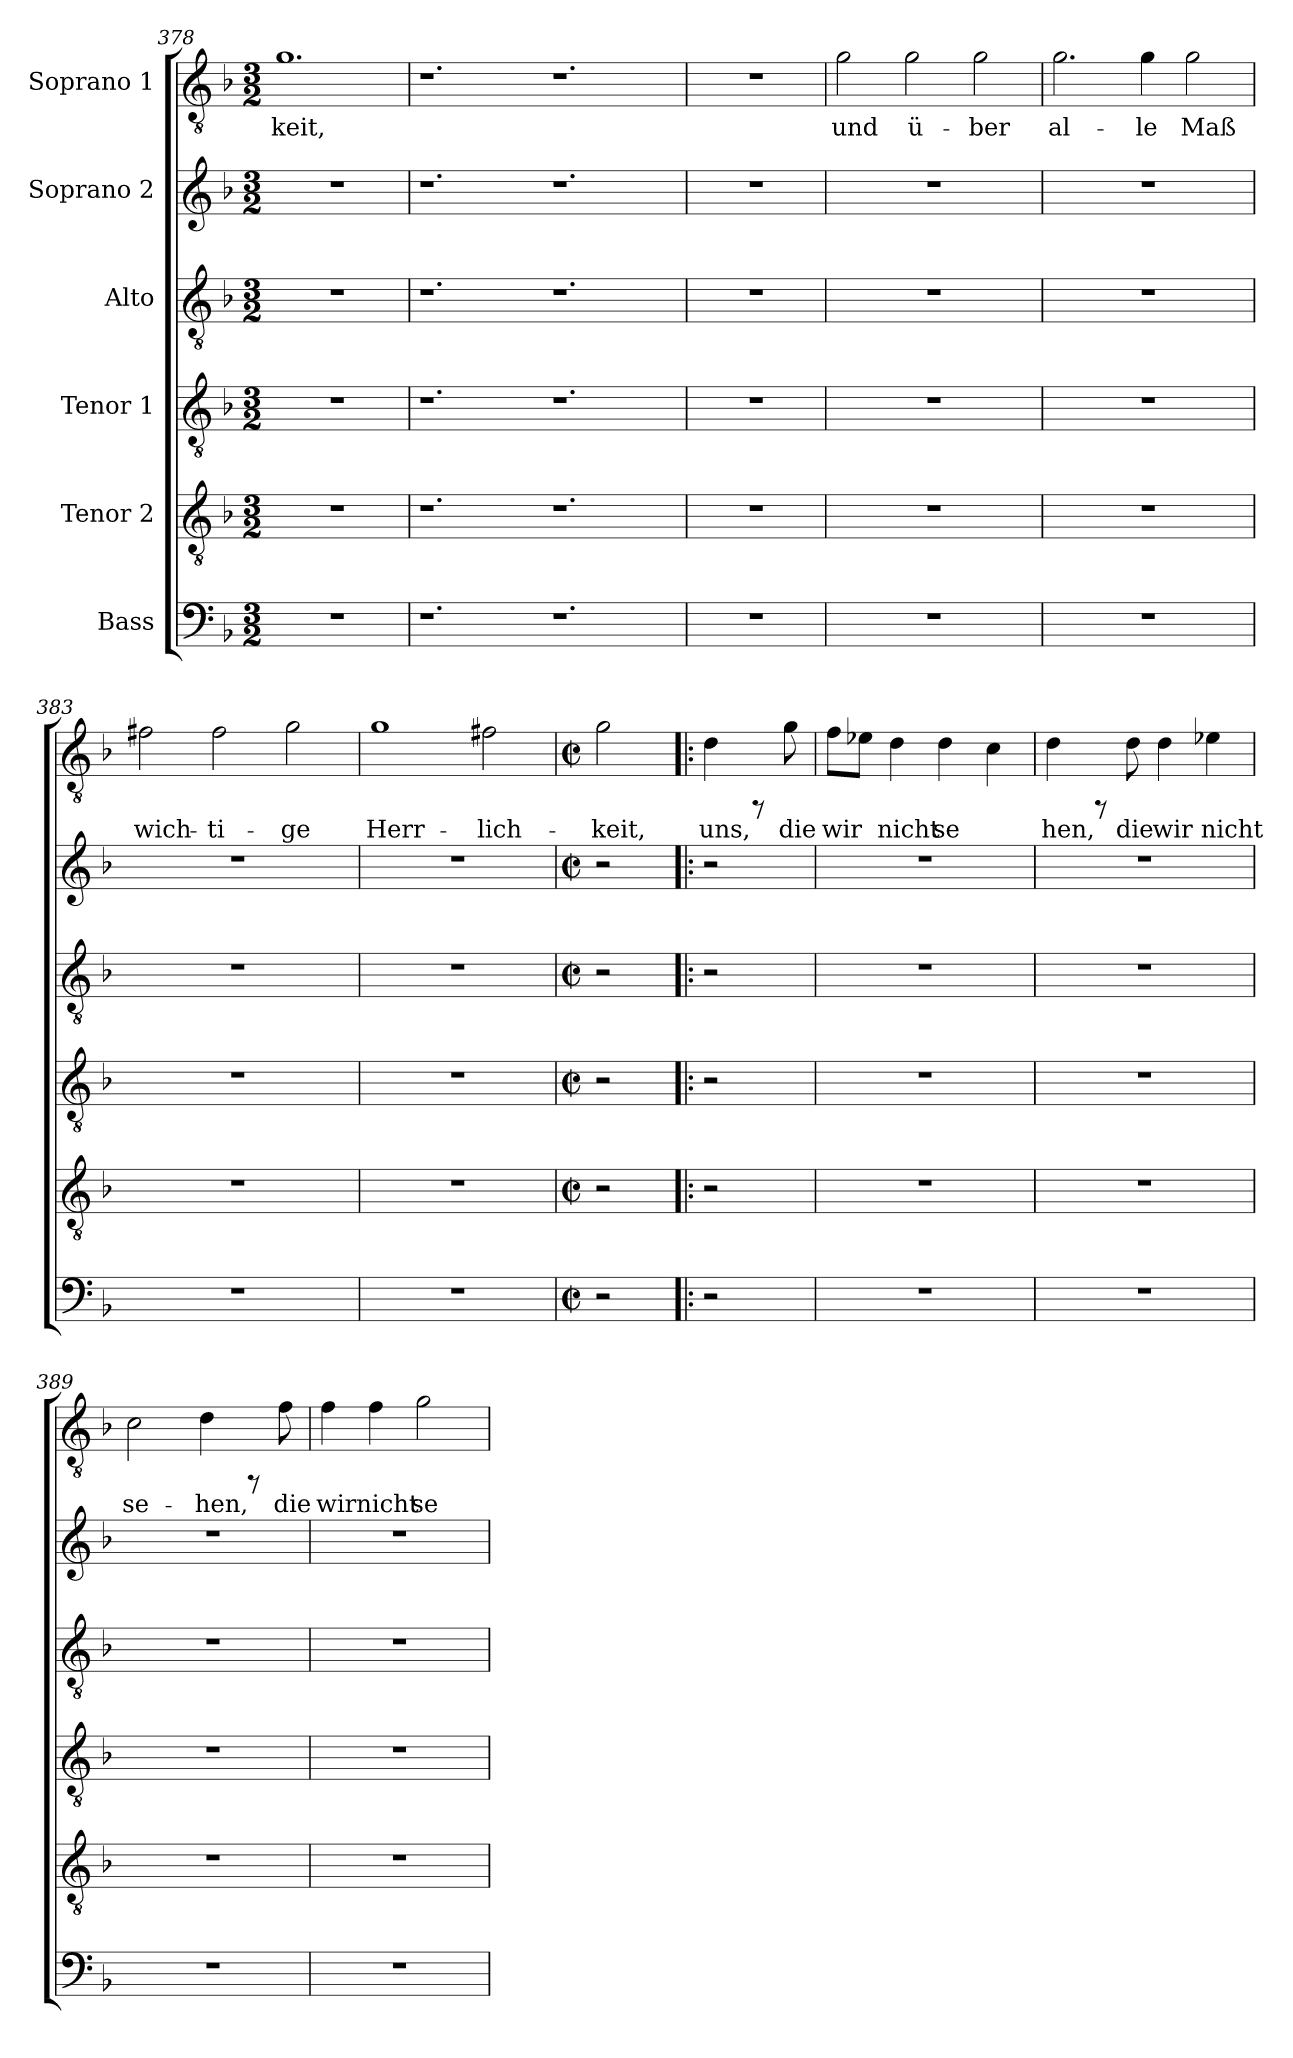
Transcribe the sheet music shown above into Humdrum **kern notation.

**kern	**kern	**kern	**kern	**kern	**kern	**text
*part6	*part5	*part4	*part3	*part2	*part1	*part1
*staff6	*staff5	*staff4	*staff3	*staff2	*staff1	*staff1
*I"Bass	*I"Tenor 2	*I"Tenor 1	*I"Alto	*I"Soprano 2	*I"Soprano 1	*
*clefF4	*clefGv2	*clefGv2	*clefGv2	*clefG2	*clefGv2	*
*k[b-]	*k[b-]	*k[b-]	*k[b-]	*k[b-]	*k[b-]	*
*F:	*F:	*F:	*F:	*F:	*F:	*
*M3/2	*M3/2	*M3/2	*M3/2	*M3/2	*M3/2	*
=378	=378	=378	=378	=378	=378	=378
!	!	!	!	!	!	!LO:LY:b:cj
1.r	1.r	1.r	1.r	1.r	1.g	-keit,
=379	=379	=379	=379	=379	=379	=379
1.r	1.r	1.r	1.r	1.r	1.r	.
1.r	1.r	1.r	1.r	1.r	1.r	.
=380	=380	=380	=380	=380	=380	=380
1.r	1.r	1.r	1.r	1.r	1.r	.
=381	=381	=381	=381	=381	=381	=381
!	!	!	!	!	!	!LO:LY:b:cj
1.r	1.r	1.r	1.r	1.r	2g\	und
!	!	!	!	!	!	!LO:LY:b:cj
.	.	.	.	.	2g\	ü-
!	!	!	!	!	!	!LO:LY:b:cj
.	.	.	.	.	2g\	-ber
=382	=382	=382	=382	=382	=382	=382
!	!	!	!	!	!	!LO:LY:b:cj
1.r	1.r	1.r	1.r	1.r	2.g\	al-
!	!	!	!	!	!	!LO:LY:b:cj
.	.	.	.	.	4g\	-le
!	!	!	!	!	!	!LO:LY:b:cj
.	.	.	.	.	2g\	Maß
=383	=383	=383	=383	=383	=383	=383
!	!	!	!	!	!	!LO:LY:b:cj
1.r	1.r	1.r	1.r	1.r	2f#X\	wich-
!	!	!	!	!	!	!LO:LY:b:cj
.	.	.	.	.	2f#\	-ti-
!	!	!	!	!	!	!LO:LY:b:cj
.	.	.	.	.	2g\	-ge
=384	=384	=384	=384	=384	=384	=384
!	!	!	!	!	!	!LO:LY:b:cj
1.r	1.r	1.r	1.r	1.r	1g	Herr-
!	!	!	!	!	!	!LO:LY:b:cj
.	.	.	.	.	2f#X\	-lich-
=385	=385	=385	=385	=385	=385	=385
*M2/2	*M2/2	*M2/2	*M2/2	*M2/2	*M2/2	*
*met(c|)	*met(c|)	*met(c|)	*met(c|)	*met(c|)	*met(c|)	*
!	!	!	!	!	!	!LO:LY:b:cj
2r	2r	2r	2r	2r	2g\	-keit,
=386!|:	=386!|:	=386!|:	=386!|:	=386!|:	=386!|:	=386!|:
!	!	!	!	!	!	!LO:LY:b:cj
2r	2r	2r	2r	2r	4d\	uns,
.	.	.	.	.	8rFF	.
!	!	!	!	!	!	!LO:LY:b:cj
.	.	.	.	.	8g\	die
=387	=387	=387	=387	=387	=387	=387
!	!	!	!	!	!	!LO:LY:b:cj
1r	1r	1r	1r	1r	8f\L	wir
!	!	!	!	!	!	!LO:LY:b:cj
.	.	.	.	.	8e-X\J	.
!	!	!	!	!	!	!LO:LY:b:cj
.	.	.	.	.	4d\	nicht
!	!	!	!	!	!	!LO:LY:b:cj
.	.	.	.	.	4d\	se-
!	!	!	!	!	!	!LO:LY:b:cj
.	.	.	.	.	4c\	--
!!LO:LB:g=z
=388	=388	=388	=388	=388	=388	=388
!	!	!	!	!	!	!LO:LY:b:cj
1r	1r	1r	1r	1r	4d\	-hen,
.	.	.	.	.	8rFF	.
!	!	!	!	!	!	!LO:LY:b:cj
.	.	.	.	.	8d\	die
!	!	!	!	!	!	!LO:LY:b:cj
.	.	.	.	.	4d\	wir
!	!	!	!	!	!	!LO:LY:b:cj
.	.	.	.	.	4e-X\	nicht
=389	=389	=389	=389	=389	=389	=389
!	!	!	!	!	!	!LO:LY:b:cj
1r	1r	1r	1r	1r	2c\	se-
!	!	!	!	!	!	!LO:LY:b:cj
.	.	.	.	.	4d\	-hen,
.	.	.	.	.	8rFF	.
!	!	!	!	!	!	!LO:LY:b:cj
.	.	.	.	.	8f\	die
=390	=390	=390	=390	=390	=390	=390
!	!	!	!	!	!	!LO:LY:b:cj
1r	1r	1r	1r	1r	4f\	wir
!	!	!	!	!	!	!LO:LY:b:cj
.	.	.	.	.	4f\	nicht
!	!	!	!	!	!	!LO:LY:b:cj
.	.	.	.	.	2g\	se-
=	=	=	=	=	=	=
*-	*-	*-	*-	*-	*-	*-
